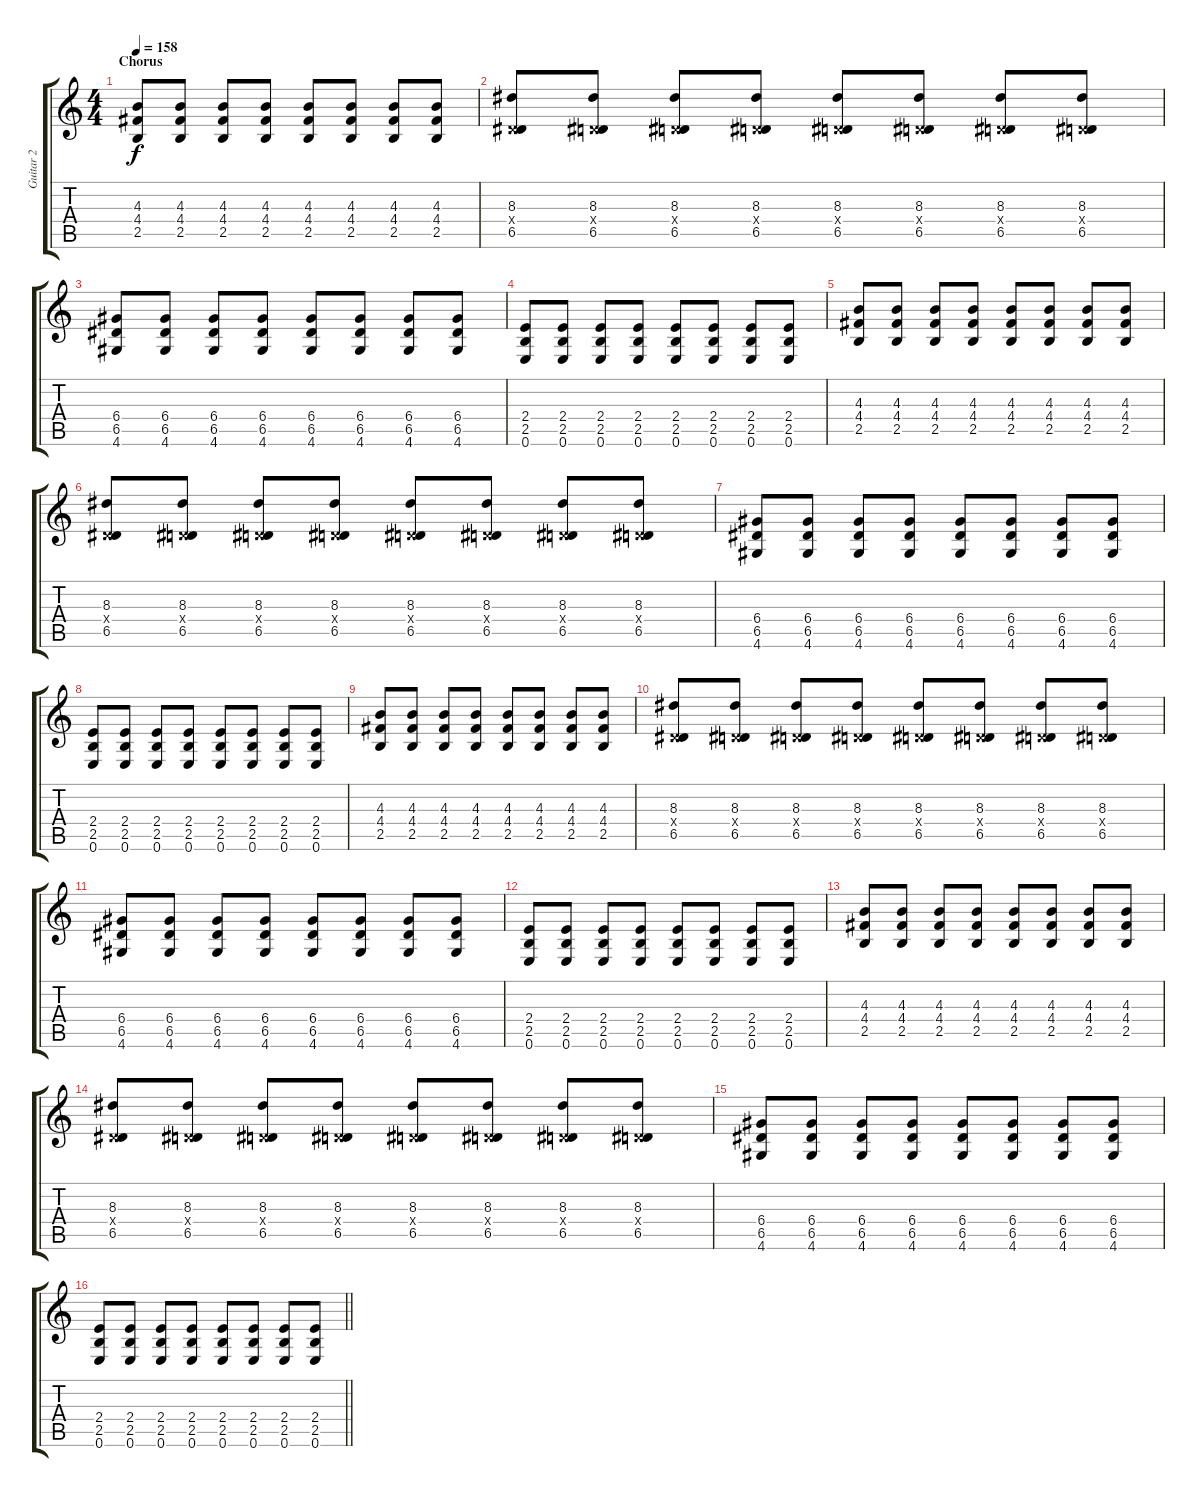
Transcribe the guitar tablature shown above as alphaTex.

\track ("Guitar 2" "Guitar 2") {instrument overdrivenguitar}
\staff {score tabs}
\tuning (E4 B3 G3 D3 A2 E2) {hide}
\ts (4 4)
\section ("" "Chorus")
\tempo 158
\clef g2
\ks c
(4.3 4.4 2.5).8{dy f} (4.3 4.4 2.5).8 (4.3 4.4 2.5).8 (4.3 4.4 2.5).8 (4.3 4.4 2.5).8 (4.3 4.4 2.5).8 (4.3 4.4 2.5).8 (4.3 4.4 2.5).8 |
(8.3 0.4{x} 6.5).8 (8.3 0.4{x} 6.5).8 (8.3 0.4{x} 6.5).8 (8.3 0.4{x} 6.5).8 (8.3 0.4{x} 6.5).8 (8.3 0.4{x} 6.5).8 (8.3 0.4{x} 6.5).8 (8.3 0.4{x} 6.5).8 |
(6.4 6.5 4.6).8 (6.4 6.5 4.6).8 (6.4 6.5 4.6).8 (6.4 6.5 4.6).8 (6.4 6.5 4.6).8 (6.4 6.5 4.6).8 (6.4 6.5 4.6).8 (6.4 6.5 4.6).8 |
(2.4 2.5 0.6).8 (2.4 2.5 0.6).8 (2.4 2.5 0.6).8 (2.4 2.5 0.6).8 (2.4 2.5 0.6).8 (2.4 2.5 0.6).8 (2.4 2.5 0.6).8 (2.4 2.5 0.6).8 |
(4.3 4.4 2.5).8 (4.3 4.4 2.5).8 (4.3 4.4 2.5).8 (4.3 4.4 2.5).8 (4.3 4.4 2.5).8 (4.3 4.4 2.5).8 (4.3 4.4 2.5).8 (4.3 4.4 2.5).8 |
(8.3 0.4{x} 6.5).8 (8.3 0.4{x} 6.5).8 (8.3 0.4{x} 6.5).8 (8.3 0.4{x} 6.5).8 (8.3 0.4{x} 6.5).8 (8.3 0.4{x} 6.5).8 (8.3 0.4{x} 6.5).8 (8.3 0.4{x} 6.5).8 |
(6.4 6.5 4.6).8 (6.4 6.5 4.6).8 (6.4 6.5 4.6).8 (6.4 6.5 4.6).8 (6.4 6.5 4.6).8 (6.4 6.5 4.6).8 (6.4 6.5 4.6).8 (6.4 6.5 4.6).8 |
(2.4 2.5 0.6).8 (2.4 2.5 0.6).8 (2.4 2.5 0.6).8 (2.4 2.5 0.6).8 (2.4 2.5 0.6).8 (2.4 2.5 0.6).8 (2.4 2.5 0.6).8 (2.4 2.5 0.6).8 |
(4.3 4.4 2.5).8 (4.3 4.4 2.5).8 (4.3 4.4 2.5).8 (4.3 4.4 2.5).8 (4.3 4.4 2.5).8 (4.3 4.4 2.5).8 (4.3 4.4 2.5).8 (4.3 4.4 2.5).8 |
(8.3 0.4{x} 6.5).8 (8.3 0.4{x} 6.5).8 (8.3 0.4{x} 6.5).8 (8.3 0.4{x} 6.5).8 (8.3 0.4{x} 6.5).8 (8.3 0.4{x} 6.5).8 (8.3 0.4{x} 6.5).8 (8.3 0.4{x} 6.5).8 |
(6.4 6.5 4.6).8 (6.4 6.5 4.6).8 (6.4 6.5 4.6).8 (6.4 6.5 4.6).8 (6.4 6.5 4.6).8 (6.4 6.5 4.6).8 (6.4 6.5 4.6).8 (6.4 6.5 4.6).8 |
(2.4 2.5 0.6).8 (2.4 2.5 0.6).8 (2.4 2.5 0.6).8 (2.4 2.5 0.6).8 (2.4 2.5 0.6).8 (2.4 2.5 0.6).8 (2.4 2.5 0.6).8 (2.4 2.5 0.6).8 |
(4.3 4.4 2.5).8 (4.3 4.4 2.5).8 (4.3 4.4 2.5).8 (4.3 4.4 2.5).8 (4.3 4.4 2.5).8 (4.3 4.4 2.5).8 (4.3 4.4 2.5).8 (4.3 4.4 2.5).8 |
(8.3 0.4{x} 6.5).8 (8.3 0.4{x} 6.5).8 (8.3 0.4{x} 6.5).8 (8.3 0.4{x} 6.5).8 (8.3 0.4{x} 6.5).8 (8.3 0.4{x} 6.5).8 (8.3 0.4{x} 6.5).8 (8.3 0.4{x} 6.5).8 |
(6.4 6.5 4.6).8 (6.4 6.5 4.6).8 (6.4 6.5 4.6).8 (6.4 6.5 4.6).8 (6.4 6.5 4.6).8 (6.4 6.5 4.6).8 (6.4 6.5 4.6).8 (6.4 6.5 4.6).8 |
\barLineRight lightlight
(2.4 2.5 0.6).8 (2.4 2.5 0.6).8 (2.4 2.5 0.6).8 (2.4 2.5 0.6).8 (2.4 2.5 0.6).8 (2.4 2.5 0.6).8 (2.4 2.5 0.6).8 (2.4 2.5 0.6).8
